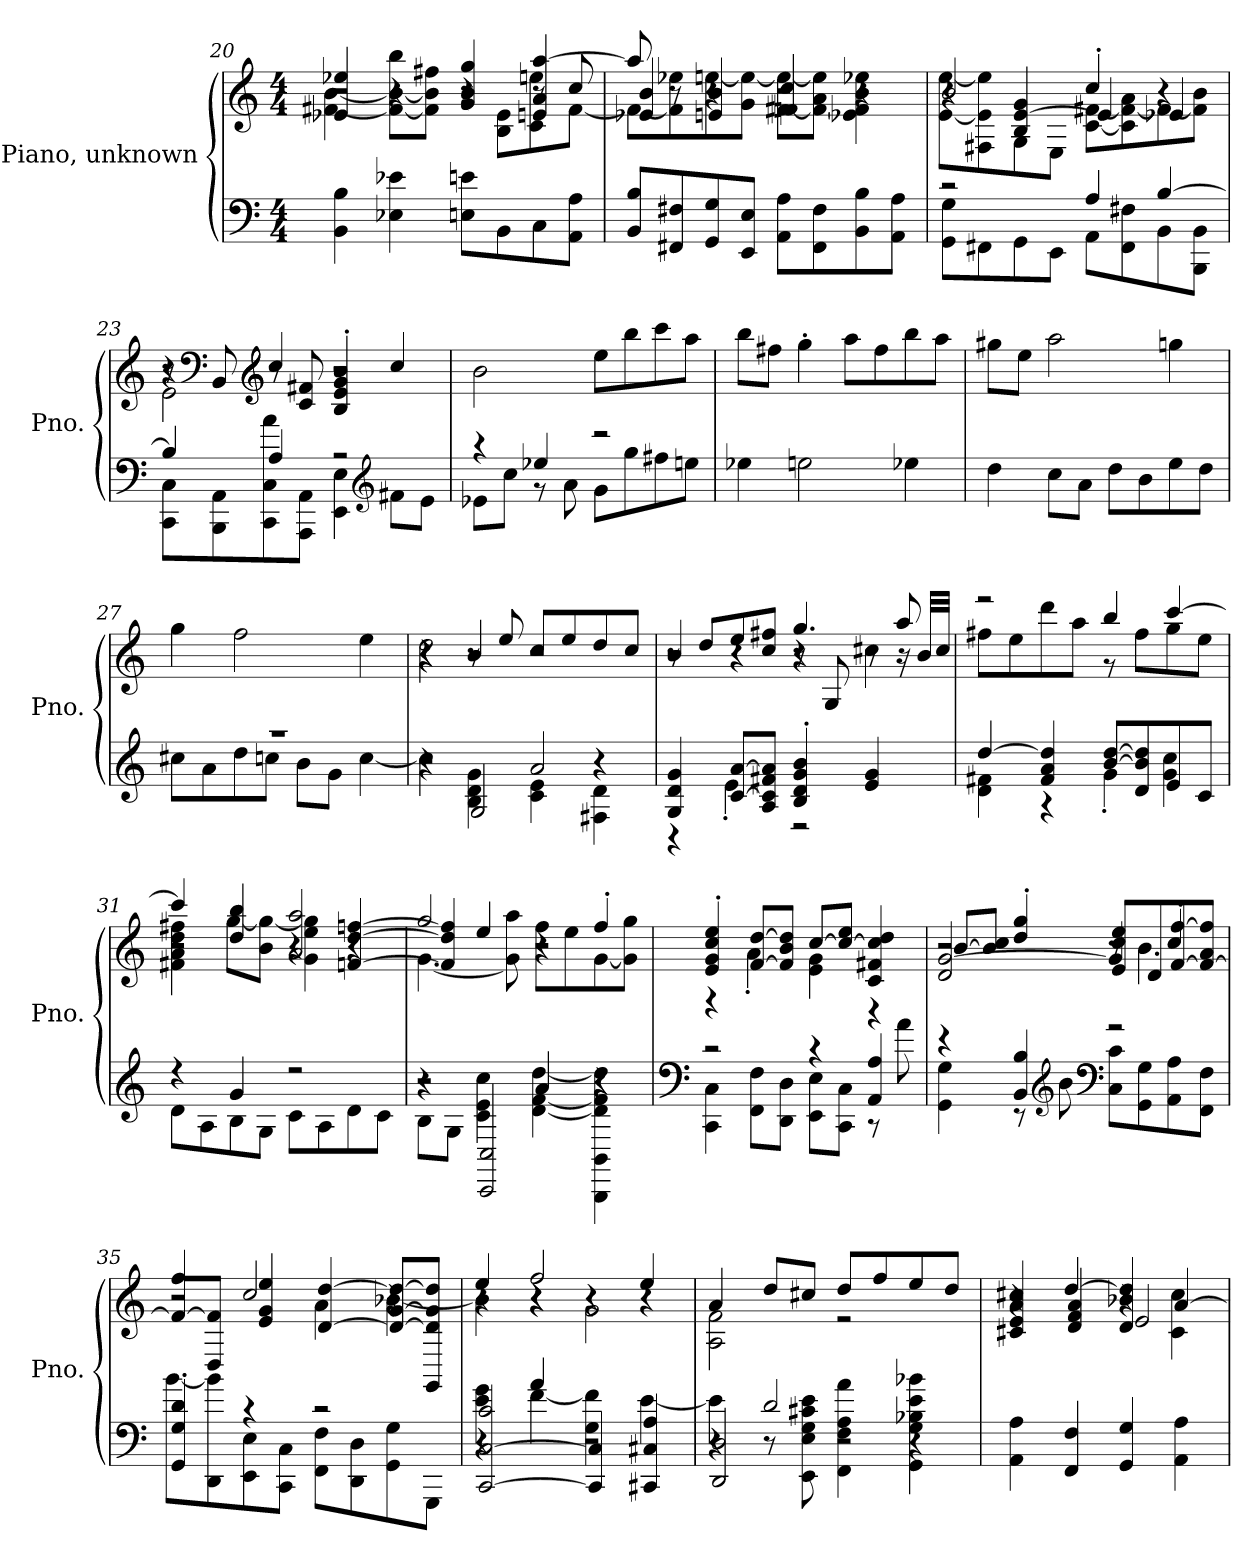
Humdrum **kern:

**kern	**kern
*part1	*part1
*staff2	*staff1
*I"Piano, unknown	*
*I'Pno.	*
!!LO:LB:g=z
*clefF4	*clefG2
*k[]	*k[]
*M4/4	*M4/4
=20	=20
*	*^
*	*	*^
4BB\ 4B\	4e-X/ 4ee-X/	[4f#X\ [4b\	2r
4E-X\ 4e-X\	4r	8f#\_ 8b\_ 8bb\L	.
.	.	8f#\] 8b\] 8ff#X\J	.
8En\ 8en\L	4g/ 4b/ 4gg/	8r	4r
8BB\	.	8B\ 8e-\L	.
8C\	4en/ 4a/ [4aa/	8c\ 8een\	8r
8AA\ 8A\J	.	[8f#\J	8cc/
=21	=21	=21	=21
8BB/ 8B/L	8aa/]	8f#\L_	4e-X/ 4b/
8FF#X/ 8F#X/	8r	8f#\] 8ee-X\	.
8GG/ 8G/	4r	[8een\	4en/ 4b/
8EE/ 8E/J	.	8g\ 8ee\_J	.
8AA\ 8A\L	2r	[8f#X\ 8ee\_L	4fn/ 4cc/
8FF#\ 8F#\	.	8f#\_ 8a\ 8ee\]J	.
8BB\ 8B\	.	4e-X\ 4f#\] 4b\ 4ee-X\	4r
8AA\ 8A\J	.	.	.
=22	=22	=22	=22
*^	*	*	*
2r	8GG\ 8G\L	2b/	[8e\ [8ee\L	4r
.	8FF#X\	.	8F#X\ 8e\] 8ee\]	.
.	8GG\	.	8G\	4B/ [4e/ 4g/
.	8EE\J	.	8E\J	.
4A/	8AA\L	4cc'/	[8c\ [8f#X\L	4e/]
.	8FF#\ 8F#X\	.	8c\] 8f#\_ 8a\	.
[4B/	8BB\	4r	8f#\_	4e-X/
.	8BBB\ 8BB\J	.	8f#\] 8b\J	.
!!LO:PB:g=z	!!	!!
=23	=23	=23	=23	=23
4B/]	8CC\ 8C\L	4r	2e\	8r
*	*	*clefF4	*	*
.	8BBB\ 8AA\	.	.	8BB/
*	*	*clefG2	*	*
4A/	8CC\ 8C\ 8a\	4cc/	.	8r
.	8AAA\ 8AA\J	.	.	8c/ 8f#X/
2r	4EE\ 4E\	2r	2r	4B/' 4e/' 4g/' 4b/'
*clefG2	*	*	*	*
.	8f#X\L	.	.	4cc/
.	8e\J	.	.	.
*	*	*v	*v	*v
=24	=24	=24
4r	8e-X\L	2b\
.	8cc\J	.
4ee-X/	8r	.
.	8a\	.
2r	8g\L	8ee\L
.	8gg\	8bb\
.	8ff#X\	8ccc\
.	8een\J	8aa\J
*v	*v	*
=25	=25
4ee-X\	8bb\L
.	8ff#X\J
2een\	4gg'\
.	8aa\L
.	8ff#\
4ee-X\	8bb\
.	8aa\J
=26	=26
4dd\	8gg#X\L
.	8ee\J
8cc\L	2aa\
8a\J	.
8dd\L	.
8b\	.
8ee\	4ggn\
8dd\J	.
!!LO:LB:g=z
=27	=27
*^	*
1r	8cc#X\L	4gg\
.	8a\	.
.	8dd\	2ff\
.	8ccn\J	.
.	8b\L	.
.	8g\J	.
.	[4cc\	4ee\
=28	=28	=28
*	*^	*^
*	*	*	*	*^
2r	4cc\]	4r	4r	2dd\	4r
.	4B\ 4d\ 4g\	2G/	8r	.	4b/
.	.	.	8ee/	.	.
2a/	4c\ 4e\	.	8cc/L	2r	2r
.	.	.	8ee/	.	.
.	4F#X\ 4d\	4r	8dd/	.	.
.	.	.	8cc/J	.	.
*	*v	*v	*	*	*
=29	=29	=29	=29	=29
4G/ 4d/ 4g/	4r	4b/	2r	8r
.	.	.	.	8dd/L
[8c/ [8a/L	4e'\	4r	.	8ee/
8A/ 8c/] 8f#X/ 8a/]J	.	.	.	8cc/ 8ff#X/J
4B/' 4d/' 4g/' 4b/'	2r	4.gg/	4r	8r
.	.	.	.	8G/
4e/ 4g/	.	.	4cc#X\	8r
.	.	8aa/	.	16r
.	.	.	.	32b/LLL
.	.	.	.	32cc#/JJJ
*	*	*	*v	*v
=30	=30	=30	=30
[4dd/	4d\ 4f#X\	2r	8ff#X\L
.	.	.	8ee\
4f#/ 4a/ 4dd/]	4r	.	8ddd\
.	.	.	8aa\J
[8b/ [8dd/L	4g'\	4bb/	8r
8d/ 8b/] 8dd/]	.	.	8ff#\L
8e/	4g\ 4cc\	[4ccc/	8gg\
8c/J	.	.	8ee\J
!!LO:LB:g=z
=31	=31	=31	=31
*	*	*	*^
4r	8d\L	4ccc/]	4f#X\ 4a\ 4dd\ 4ff#X\	2r
.	8A\	.	.	.
4g/	8B\	4dd/ 4bb/	[8gg\L	.
.	8G\J	.	8b\ 8gg\_J	.
2r	8c\L	2a/ 2aa/	4g\ 4ee\ 4gg\]	4r
.	8A\	.	.	.
.	8d\	.	4r	[4fn/ [4dd/ [4ffn/
.	8c\J	.	.	.
=32	=32	=32	=32	=32
*	*^	*	*	*
2r	8B\L	4r	2gg/	[4.g\	4f/] 4dd/] 4ff/]
.	8G\J	.	.	.	.
.	4c\ 4e\ 4cc\	2CC/ 2C/	.	.	4ee/
.	.	.	.	8g\] 8aa\	.
4a/	[4d\ [4f\ [4dd\	.	2r	8ff\L	4r
.	.	.	.	8ee\	.
4r	4BBB\ 4BB\ 4d\] 4f\] 4dd\]	4r	.	[8g\	4ff'/
.	.	.	.	8g\] 8gg\J	.
*v	*v	*v	*	*	*
*	*v	*v	*v
=33	=33
*clefF4	*
*^	*^
2r	4CC\ 4C\	4e/' 4g/' 4cc/' 4ee/'	4r
.	8FF\ 8F\L	[8f/ [8dd/L	4a'\
.	8DD\ 8D\J	8f/] 8b/ 8dd/]J	.
4r	8EE\ 8E\L	[8cc/L	4e\ 4g\
.	8CC\ 8C\J	8cc/_ 8ee/J	.
4AA/ 4A/	8r	4c/ 4f#X/ 4cc/] 4dd/	4r
.	8a\	.	.
!!LO:LB:g=z
=34	=34	=34	=34
*	*	*	*^
4r	4GG\ 4G\	2d/ [2g/	2r	[8b/L
.	.	.	.	8b/] 8cc/J
4BB/ 4B/	8r	.	.	4dd/' 4gg/'
*clefG2	*	*	*	*
.	8b\	.	.	.
*clefF4	*	*	*	*
2r	8C\ 8c\L	4g/]	8r	8e/ 8cc/ 8ee/L
.	8GG\ 8G\	.	4.b\	8d/
.	8AA\ 8A\	4cc'/	.	[8f/ [8ff/
.	8FF\ 8F\J	.	.	8f/_ 8a/ 8ff/]J
=35	=35	=35	=35	=35
4GG/' 4G/' 4d/'	[8b\L	4ff/	2r	8f/L_
.	8DD\ 8b\]	.	.	8D/ 8f/]J
4r	8EE\ 8E\	2cc/	.	4e/ 4g/ 4ee/
.	8CC\ 8C\J	.	.	.
2r	8FF\ 8F\L	.	4a\	[4d/ [4dd/
.	8DD\ 8D\	.	.	.
.	8GG\ 8G\	4r	[4b-X\	8d/_ [8g/ 8dd/_L
.	8GGG\J	.	.	8GG/ 8d/] 8g/] 8dd/]J
=36	=36	=36	=36	=36
*	*^	*	*	*
4r	4e\ 4g\	[2CC/ [2C/ 2c/	4r	4b-\]	4ee/
4a/	[4f\	.	2ff/	4r	4r
2r	4G\ 4f\]	4CC/] 4C/]	.	2g\	4r
.	[4e\	4CC#X/ 4C#X/ 4A/	4r	.	4ee/
*	*	*	*	*v	*v
=37	=37	=37	=37	=37
4r	4e\]	2DD/ 2D/	4a/	2A\ 2f\
2d/	8r	.	8dd/L	.
.	8EE\ 8E\ 8G\ 8c#X\ 8e\	.	8cc#X/J	.
.	4FF\ 4F\ 4A\ 4a\	2r	8dd/L	2r
.	.	.	8ff/	.
4r	4GG\ 4G\ 4B-X\ 4e\ 4b-X\	.	8ee/	.
.	.	.	8dd/J	.
*v	*v	*v	*	*
!!LO:LB:g=z
=38	=38	=38
*	*	*^
4AA\ 4A\	4c#X/ 4e/ 4a/ 4cc#X/	2r	4r
4FF/ 4F/	[4dd/	.	4d/ 4f/ 4a/
4GG/ 4G/	4d/ 4b-X/ 4dd/]	4r	2e/
4AA\ 4A\	[4a/	4c#\ 4cc#\	.
*	*v	*v	*v
=	=
*-	*-
